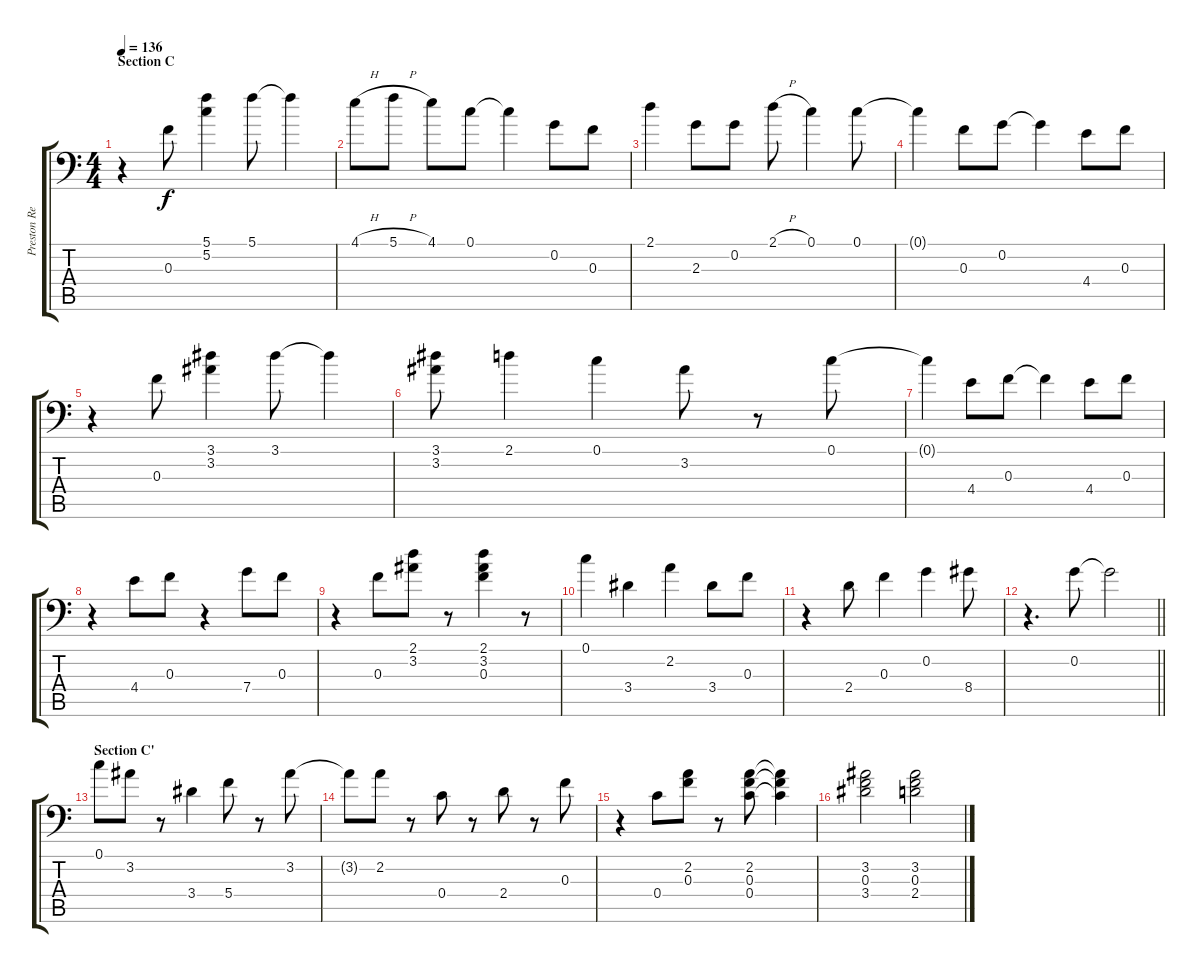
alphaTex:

\track ("Preston Reed" "Preston Re") {instrument acousticguitarsteel}
\staff {score tabs}
\tuning (C4 G3 F3 C3 F2 A1) {hide}
\ts (4 4)
\section ("" "Section C")
\tempo 136
\clef f4
\ks c
r.4{dy f} 0.3.8 (5.1 5.2).4 5.1.8 5.1{t}.4 |
4.1{h}.8 5.1{h}.8 4.1.8 0.1.8 0.1{t}.4 0.2.8 0.3.8 |
2.1.4 2.3.8 0.2.8 2.1{h}.8 0.1.4 0.1.8 |
0.1{t}.4 0.3.8 0.2.8 0.2{t}.4 4.4.8 0.3.8 |
r.4 0.3.8 (3.1 3.2).4 3.1.8 3.1{t}.4 |
(3.1 3.2).8 2.1.4 0.1.4 3.2.8 r.8 0.1.8 |
0.1{t}.4 4.4.8 0.3.8 0.3{t}.4 4.4.8 0.3.8 |
r.4 4.4.8 0.3.8 r.4 7.4.8 0.3.8 |
r.4 0.3.8 (2.1 3.2).8 r.8 (2.1 3.2 0.3).4 r.8 |
0.1.4 3.4.4 2.2.4 3.4.8 0.3.8 |
r.4 2.4.8 0.3.4 0.2.4 8.4.8 |
\barLineRight lightlight
r.4{d} 0.2.8 0.2{t}.2 |
\section ("" "Section C'")
0.1.8 3.2.8 r.8 3.4.4 5.4.8 r.8 3.2.8 |
3.2{t}.8 2.2.8 r.8 0.4.8 r.8 2.4.8 r.8 0.3.8 |
r.4 0.4.8 (2.2 0.3).8 r.8 (2.2 0.3 0.4).8 (2.2{t} 0.3{t} 0.4{t}).4 |
(3.2 0.3 3.4).2 (3.2 0.3 2.4).2
